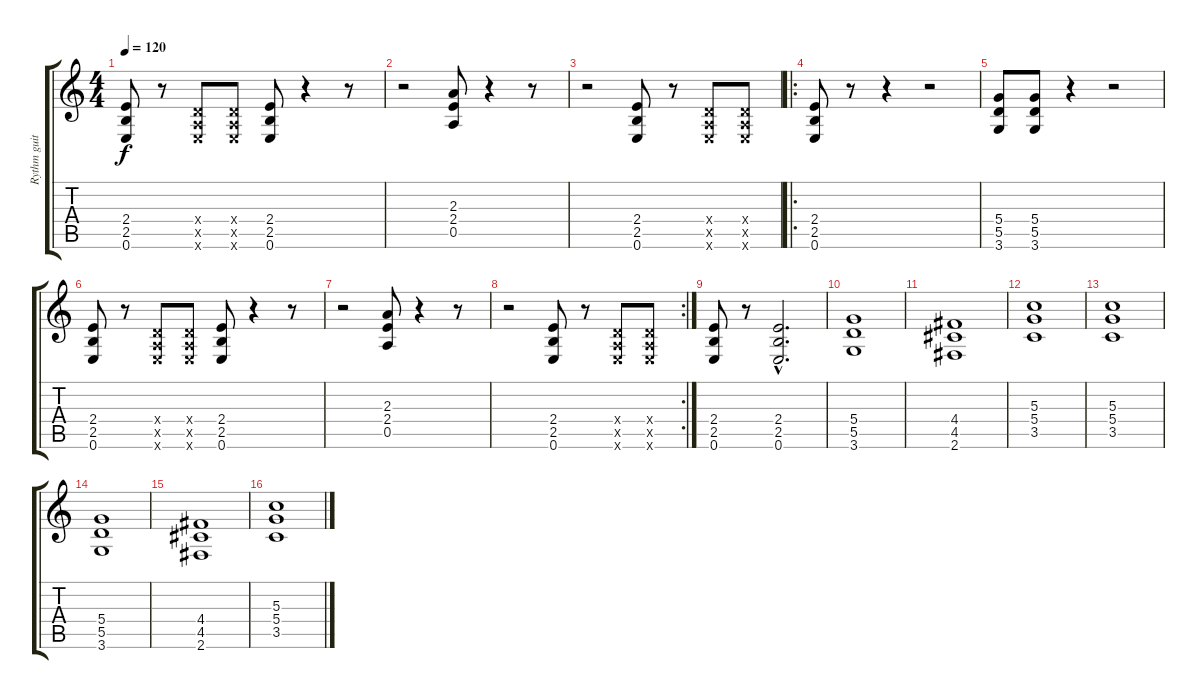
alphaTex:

\track ("Rythm guitar" "Rythm guit") {instrument distortionguitar}
\staff {score tabs}
\tuning (E4 B3 G3 D3 A2 E2) {hide}
\ts (4 4)
\tempo 120
\clef g2
\ks c
(2.4 2.5 0.6).8{dy f} r.8 (0.4{x} 0.5{x} 0.6{x}).8 (0.4{x} 0.5{x} 0.6{x}).8 (2.4 2.5 0.6).8 r.4 r.8 |
r.2 (2.3 2.4 0.5).8 r.4 r.8 |
r.2 (2.4 2.5 0.6).8 r.8 (0.4{x} 0.5{x} 0.6{x}).8 (0.4{x} 0.5{x} 0.6{x}).8 |
\ro
(2.4 2.5 0.6).8{instrument distortionguitar} r.8 r.4 r.2 |
(5.4 5.5 3.6).8 (5.4 5.5 3.6).8 r.4 r.2 |
(2.4 2.5 0.6).8 r.8 (0.4{x} 0.5{x} 0.6{x}).8 (0.4{x} 0.5{x} 0.6{x}).8 (2.4 2.5 0.6).8 r.4 r.8 |
r.2 (2.3 2.4 0.5).8 r.4 r.8 |
\rc 2
r.2 (2.4 2.5 0.6).8 r.8 (0.4{x} 0.5{x} 0.6{x}).8 (0.4{x} 0.5{x} 0.6{x}).8 |
(2.4 2.5 0.6).8 r.8 (2.4{hac} 2.5{hac} 0.6{hac}).2{d} |
(5.4 5.5 3.6).1 |
(4.4 4.5 2.6).1 |
(5.3 5.4 3.5).1 |
(5.3 5.4 3.5).1 |
(5.4 5.5 3.6).1 |
(4.4 4.5 2.6).1 |
(5.3 5.4 3.5).1
